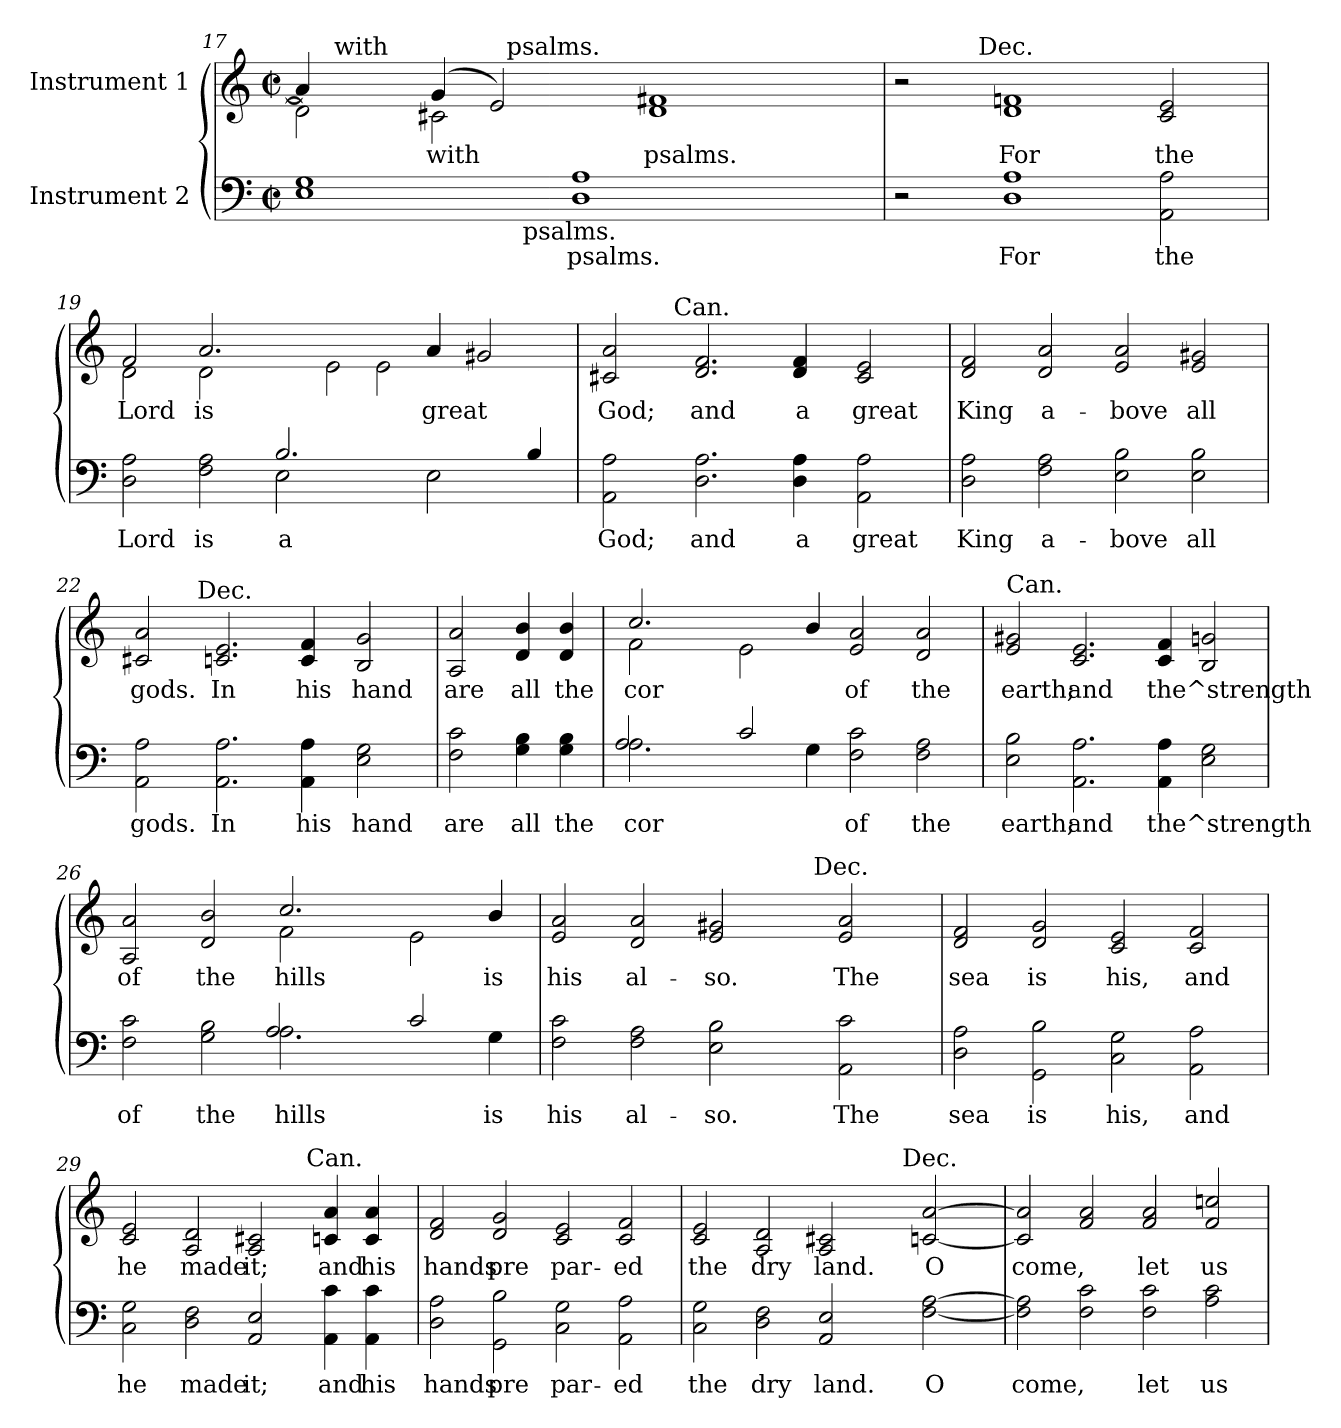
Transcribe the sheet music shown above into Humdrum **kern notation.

**kern	**text	**kern	**text
*part2	*part2	*part1	*part1
*staff2	*staff2	*staff1	*staff1
*I"Instrument 2	*	*I"Instrument 1	*
*clefF4	*	*clefG2	*
*k[]	*	*k[]	*
*C:	*	*C:	*
*M2/2	*	*M2/2	*
*met(c|)	*	*met(c|)	*
=17	=17	=17	=17
!LO:TX:a:i:t=with	!	!	!
!	!LO:LY:a:cj	!	!LO:LY:b:cj
*^	*	*^	*
*	*	*	*	*^	*
*	*	*	*	*	*^	*
1G 1E	2ryy	.	2d\]	4a/]	8ryy	2ryy	.
!	!	!	!	!	!LO:TX:a:t=with	!	!
.	.	.	.	.	1ryy	.	.
.	.	.	.	4ryy	.	.	.
!	!	!	!	!	!	!	!LO:LY:b:cj
!	!	!	!	!	!	!	!LO:LY:b:cj
.	4ryy	.	(>4g/	2c#X\	.	4ryy	with
.	16ryy	.	2e/)	.	.	32ryy	.
!	!	!	!	!	!	!LO:TX:a:t=psalms.	!
.	.	.	.	.	.	1ryy	.
!	!LO:TX:b:t=psalms.	!	!	!	!	!	!
.	1ryy	.	.	.	.	.	.
!	!	!LO:LY:a:cj	!	!	!	!	!
1A 1D	.	psalms.	.	1ryy	.	.	.
.	.	.	.	.	1ryy	.	.
!	!	!	!	!	!	!	!LO:LY:b:cj
.	.	.	1f#X 1d	.	.	.	psalms.
.	.	.	.	.	.	4...ryy	.
.	4..ryy	.	.	.	.	.	.
4ryy	.	.	.	4ryy	.	.	.
.	.	.	.	.	8ryy	.	.
*v	*v	*	*	*	*	*	*
*	*	*	*v	*v	*v	*
=18	=18	=18	=18	=18
2r	.	2r	4..ryy	.
!	!	!	!LO:TX:a:t=Dec.	!
.	.	.	1ryy	.
!	!LO:LY:a:cj	!	!	!LO:LY:b:cj
1A 1D	For	1fn 1d	.	For
.	.	.	2ryy	.
!	!LO:LY:a:cj	!	!	!LO:LY:b:cj
2A\ 2AA\	the	2e/ 2c/	.	the
.	.	.	16ryy	.
=19	=19	=19	=19	=19
!	!LO:LY:a:cj	!	!	!LO:LY:b:cj
*^	*	*	*	*
2A\ 2D\	1ryy	Lord	2f/	2d\	Lord
!	!	!LO:LY:a:cj	!	!	!LO:LY:b:cj
2A\ 2F\	.	is	2.a/	2d\	is
!	!	!LO:LY:a:cj	!	!	!
2.B/	2E\	a	.	2ryy	.
.	.	.	2e\	.	.
!	!	!	!	!	!LO:LY:b:cj
.	1ryy	.	.	2e\	.
!	!	!	!	!	!LO:LY:b:cj
2E\	.	.	4a/	.	great
.	.	.	2g#X/	2ryy	.
!	!	!LO:LY:a:cj	!	!	!
4B/	.	.	.	.	.
*v	*v	*	*	*	*
!!LO:LB:g=z	!!
=20	=20	=20	=20	=20
!	!LO:LY:a:cj	!	!	!LO:LY:b:cj
2A\ 2AA\	God;	2a/ 2c#X/	4..ryy	God;
!	!	!	!LO:TX:a:t=Can.	!
.	.	.	1ryy	.
!	!LO:LY:a:cj	!	!	!LO:LY:b:cj
2.A\ 2.D\	and	2.f/ 2.d/	.	and
!	!LO:LY:a:cj	!	!	!LO:LY:b:cj
4A\ 4D\	a	4f/ 4d/	.	a
.	.	.	2ryy	.
!	!LO:LY:a:cj	!	!	!LO:LY:b:cj
2A\ 2AA\	great	2e/ 2c#/	.	great
.	.	.	16ryy	.
=21	=21	=21	=21	=21
!	!LO:LY:a:cj	!	!	!LO:LY:b:cj
*	*	*v	*v	*
2A\ 2D\	King	2f/ 2d/	King
!	!LO:LY:a:cj	!	!LO:LY:b:cj
2A\ 2F\	a-	2a/ 2d/	a-
!	!LO:LY:a:cj	!	!LO:LY:b:cj
2B\ 2E\	-bove	2a/ 2e/	-bove
!	!LO:LY:a:cj	!	!LO:LY:b:cj
2B\ 2E\	all	2g#X/ 2e/	all
=22	=22	=22	=22
!	!LO:LY:a:cj	!	!LO:LY:b:cj
*	*	*^	*
2A\ 2AA\	gods.	2a/ 2c#X/	4..ryy	gods.
!	!	!	!LO:TX:a:t=Dec.	!
.	.	.	1ryy	.
!	!LO:LY:a:cj	!	!	!LO:LY:b:cj
2.A\ 2.AA\	In	2.e/ 2.cn/	.	In
!	!LO:LY:a:cj	!	!	!LO:LY:b:cj
4A\ 4AA\	his	4f/ 4c/	.	his
.	.	.	2ryy	.
!	!LO:LY:a:cj	!	!	!LO:LY:b:cj
2G\ 2E\	hand	2g/ 2B/	.	hand
.	.	.	16ryy	.
=23	=23	=23	=23	=23
!	!LO:LY:a:cj	!	!	!LO:LY:b:cj
*	*	*v	*v	*
2c\ 2F\	are	2a/ 2A/	are
!	!LO:LY:a:cj	!	!LO:LY:b:cj
4B\ 4G\	all	4b/ 4d/	all
!	!LO:LY:a:cj	!	!LO:LY:b:cj
4B\ 4G\	the	4b/ 4d/	the
=24	=24	=24	=24
*^	*	*	*
!	!	!LO:LY:a:cj	!	!LO:LY:b:cj
*	*	*	*^	*
2.A\	2A/	cor-	2.cc/	2f\	cor-
.	0ryy	.	.	0ryy	.
2c/	.	.	2e\	.	.
!	!	!LO:LY:a:cj	!	!	!LO:LY:b:cj
4G\	.	-	4b/	.	-
!	!	!LO:LY:a:cj	!	!	!LO:LY:b:cj
2c\ 2F\	.	of	2a/ 2e/	.	of
!	!	!LO:LY:a:cj	!	!	!LO:LY:b:cj
2A\ 2F\	.	the	2a/ 2d/	.	the
*v	*v	*	*	*	*
*	*	*v	*v	*
=25	=25	=25	=25
!	!	!LO:TX:a:t=Can.	!
!	!LO:LY:a:cj	!	!LO:LY:b:cj
2B\ 2E\	earth;	2g#X/ 2e/	earth;
!	!LO:LY:a:cj	!	!LO:LY:b:cj
2.A\ 2.AA\	and	2.e/ 2.c/	and
!	!LO:LY:a:cj	!	!LO:LY:b:cj
4A\ 4AA\	the^strength	4f/ 4c/	the^strength
!	!LO:LY:a:cj	!	!LO:LY:b:cj
2G\ 2E\	.	2gn/ 2B/	.
!!LO:LB:g=z
=26	=26	=26	=26
!	!LO:LY:a:cj	!	!LO:LY:b:cj
*^	*	*^	*
2c\ 2F\	1ryy	of	2a/ 2A/	1ryy	of
!	!	!LO:LY:a:cj	!	!	!LO:LY:b:cj
2B\ 2G\	.	the	2b/ 2d/	.	the
!	!	!LO:LY:a:cj	!	!	!LO:LY:b:cj
2.A\	2A/	hills	2.cc/	2f\	hills
.	1ryy	.	.	1ryy	.
2c/	.	.	2e\	.	.
!	!	!LO:LY:a:cj	!	!	!LO:LY:b:cj
4G\	.	is	4b/	.	is
*v	*v	*	*	*	*
=27	=27	=27	=27	=27
!	!LO:LY:a:cj	!	!	!LO:LY:b:cj
2c\ 2F\	his	2a/ 2e/	1ryy	his
!	!LO:LY:a:cj	!	!	!LO:LY:b:cj
2A\ 2F\	al-	2a/ 2d/	.	al-
!	!LO:LY:a:cj	!	!	!LO:LY:b:cj
2B\ 2E\	-so.	2g#X/ 2e/	4ryy	-so.
.	.	.	8ryy	.
.	.	.	32.ryy	.
!	!	!	!LO:TX:a:t=Dec.	!
.	.	.	2ryy	.
!	!LO:LY:a:cj	!	!	!LO:LY:b:cj
2c\ 2AA\	The	2a/ 2e/	.	The
.	.	.	16ryy	.
.	.	.	64ryy	.
=28	=28	=28	=28	=28
!	!LO:LY:a:cj	!	!	!LO:LY:b:cj
*	*	*v	*v	*
2A\ 2D\	sea	2f/ 2d/	sea
!	!LO:LY:a:cj	!	!LO:LY:b:cj
2B\ 2GG\	is	2g/ 2d/	is
!	!LO:LY:a:cj	!	!LO:LY:b:cj
2G\ 2C\	his,	2e/ 2c/	his,
!	!LO:LY:a:cj	!	!LO:LY:b:cj
2A\ 2AA\	and	2f/ 2c/	and
=29	=29	=29	=29
!	!LO:LY:a:cj	!	!LO:LY:b:cj
*	*	*^	*
2G\ 2C\	he	2e/ 2c/	1ryy	he
!	!LO:LY:a:cj	!	!	!LO:LY:b:cj
2F\ 2D\	made	2d/ 2A/	.	made
!	!LO:LY:a:cj	!	!	!LO:LY:b:cj
2E/ 2AA/	it;	2c#X/ 2A/	4..ryy	it;
!	!	!	!LO:TX:a:t=Can.	!
.	.	.	2ryy	.
!	!LO:LY:a:cj	!	!	!LO:LY:b:cj
4c\ 4AA\	and	4a/ 4cn/	.	and
!	!LO:LY:a:cj	!	!	!LO:LY:b:cj
4c\ 4AA\	his	4a/ 4c/	.	his
.	.	.	16ryy	.
=30	=30	=30	=30	=30
!	!LO:LY:a:cj	!	!	!LO:LY:b:cj
*	*	*v	*v	*
2A\ 2D\	hands	2f/ 2d/	hands
!	!LO:LY:a:cj	!	!LO:LY:b:cj
2B\ 2GG\	pre	2g/ 2d/	pre
!	!LO:LY:a:cj	!	!LO:LY:b:cj
2G\ 2C\	par-	2e/ 2c/	par-
!	!LO:LY:a:cj	!	!LO:LY:b:cj
2A\ 2AA\	-ed	2f/ 2c/	-ed
=31	=31	=31	=31
!	!LO:LY:a:cj	!	!LO:LY:b:cj
*	*	*^	*
2G\ 2C\	the	2e/ 2c/	1ryy	the
!	!LO:LY:a:cj	!	!	!LO:LY:b:cj
2F\ 2D\	dry	2d/ 2A/	.	dry
!	!LO:LY:a:cj	!	!	!LO:LY:b:cj
2E/ 2AA/	land.	2c#X/ 2A/	4ryy	land.
.	.	.	8ryy	.
.	.	.	32.ryy	.
!	!	!	!LO:TX:a:t=Dec.	!
.	.	.	2ryy	.
!	!LO:LY:a:cj	!	!	!LO:LY:b:cj
[>2A\ [>2F\	O	[>2a/ [>2cn/	.	O
.	.	.	16ryy	.
.	.	.	64ryy	.
!!LO:PB:g=z
=32	=32	=32	=32	=32
!	!LO:LY:a:cj	!	!	!LO:LY:b:cj
*	*	*v	*v	*
2A\] 2F\]	come,	2a/] 2c/]	come,
!	!LO:LY:a:cj	!	!LO:LY:b:cj
2c\ 2F\	.	2a/ 2f/	.
!	!LO:LY:a:cj	!	!LO:LY:b:cj
2c\ 2F\	let	2a/ 2f/	let
!	!LO:LY:a:cj	!	!LO:LY:b:cj
2c\ 2A\	us	2ccn/ 2f/	us
=	=	=	=
*-	*-	*-	*-
